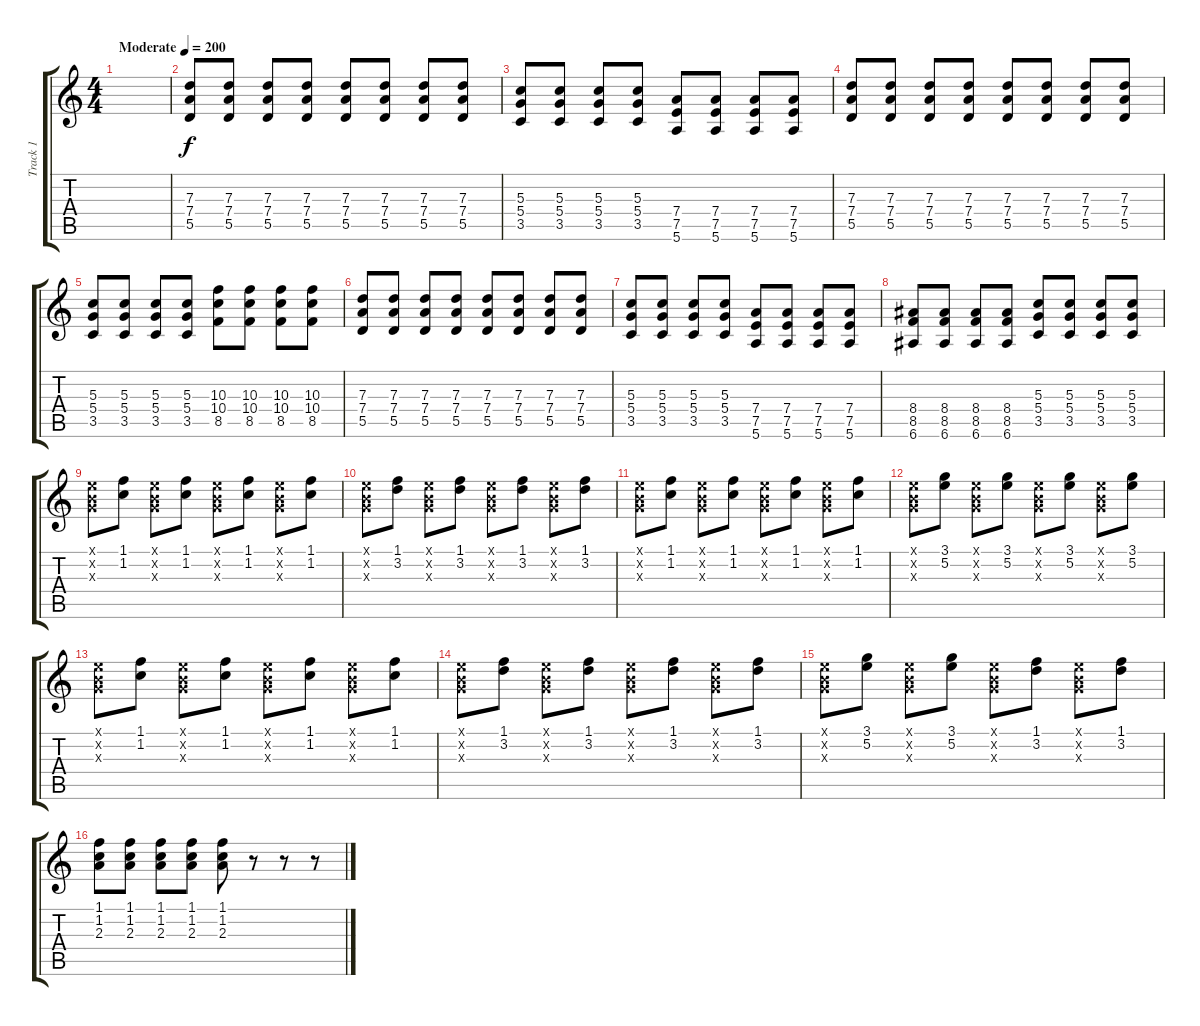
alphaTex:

\track ("Track 1" "Track 1") {instrument distortionguitar}
\staff {score tabs}
\tuning (E4 B3 G3 D3 A2 E2) {hide}
\ts (4 4)
\tempo (200 "Moderate")
\clef g2
\ks c
|
(7.3 7.4 5.5).8 (7.3 7.4 5.5).8 (7.3 7.4 5.5).8 (7.3 7.4 5.5).8 (7.3 7.4 5.5).8 (7.3 7.4 5.5).8 (7.3 7.4 5.5).8 (7.3 7.4 5.5).8 |
(5.3 5.4 3.5).8 (5.3 5.4 3.5).8 (5.3 5.4 3.5).8 (5.3 5.4 3.5).8 (7.4 7.5 5.6).8 (7.4 7.5 5.6).8 (7.4 7.5 5.6).8 (7.4 7.5 5.6).8 |
(7.3 7.4 5.5).8 (7.3 7.4 5.5).8 (7.3 7.4 5.5).8 (7.3 7.4 5.5).8 (7.3 7.4 5.5).8 (7.3 7.4 5.5).8 (7.3 7.4 5.5).8 (7.3 7.4 5.5).8 |
(5.3 5.4 3.5).8 (5.3 5.4 3.5).8 (5.3 5.4 3.5).8 (5.3 5.4 3.5).8 (10.3 10.4 8.5).8 (10.3 10.4 8.5).8 (10.3 10.4 8.5).8 (10.3 10.4 8.5).8 |
(7.3 7.4 5.5).8 (7.3 7.4 5.5).8 (7.3 7.4 5.5).8 (7.3 7.4 5.5).8 (7.3 7.4 5.5).8 (7.3 7.4 5.5).8 (7.3 7.4 5.5).8 (7.3 7.4 5.5).8 |
(5.3 5.4 3.5).8 (5.3 5.4 3.5).8 (5.3 5.4 3.5).8 (5.3 5.4 3.5).8 (7.4 7.5 5.6).8 (7.4 7.5 5.6).8 (7.4 7.5 5.6).8 (7.4 7.5 5.6).8 |
(8.4 8.5 6.6).8 (8.4 8.5 6.6).8 (8.4 8.5 6.6).8 (8.4 8.5 6.6).8 (5.3 5.4 3.5).8 (5.3 5.4 3.5).8 (5.3 5.4 3.5).8 (5.3 5.4 3.5).8 |
(0.1{x} 0.2{x} 0.3{x}).8{balance 16 instrument electricguitarclean} (1.1 1.2).8 (0.1{x} 0.2{x} 0.3{x}).8 (1.1 1.2).8 (0.1{x} 0.2{x} 0.3{x}).8 (1.1 1.2).8 (0.1{x} 0.2{x} 0.3{x}).8 (1.1 1.2).8 |
(0.1{x} 0.2{x} 0.3{x}).8 (1.1 3.2).8 (0.1{x} 0.2{x} 0.3{x}).8 (1.1 3.2).8 (0.1{x} 0.2{x} 0.3{x}).8 (1.1 3.2).8 (0.1{x} 0.2{x} 0.3{x}).8 (1.1 3.2).8 |
(0.1{x} 0.2{x} 0.3{x}).8 (1.1 1.2).8 (0.1{x} 0.2{x} 0.3{x}).8 (1.1 1.2).8 (0.1{x} 0.2{x} 0.3{x}).8 (1.1 1.2).8 (0.1{x} 0.2{x} 0.3{x}).8 (1.1 1.2).8 |
(0.1{x} 0.2{x} 0.3{x}).8 (3.1 5.2).8 (0.1{x} 0.2{x} 0.3{x}).8 (3.1 5.2).8 (0.1{x} 0.2{x} 0.3{x}).8 (3.1 5.2).8 (0.1{x} 0.2{x} 0.3{x}).8 (3.1 5.2).8 |
(0.1{x} 0.2{x} 0.3{x}).8 (1.1 1.2).8 (0.1{x} 0.2{x} 0.3{x}).8 (1.1 1.2).8 (0.1{x} 0.2{x} 0.3{x}).8 (1.1 1.2).8 (0.1{x} 0.2{x} 0.3{x}).8 (1.1 1.2).8 |
(0.1{x} 0.2{x} 0.3{x}).8 (1.1 3.2).8 (0.1{x} 0.2{x} 0.3{x}).8 (1.1 3.2).8 (0.1{x} 0.2{x} 0.3{x}).8 (1.1 3.2).8 (0.1{x} 0.2{x} 0.3{x}).8 (1.1 3.2).8 |
(0.1{x} 0.2{x} 0.3{x}).8 (3.1 5.2).8 (0.1{x} 0.2{x} 0.3{x}).8 (3.1 5.2).8 (0.1{x} 0.2{x} 0.3{x}).8 (1.1 3.2).8 (0.1{x} 0.2{x} 0.3{x}).8 (1.1 3.2).8 |
(1.1 1.2 2.3).8 (1.1 1.2 2.3).8 (1.1 1.2 2.3).8 (1.1 1.2 2.3).8 (1.1 1.2 2.3).8 r.8 r.8 r.8
